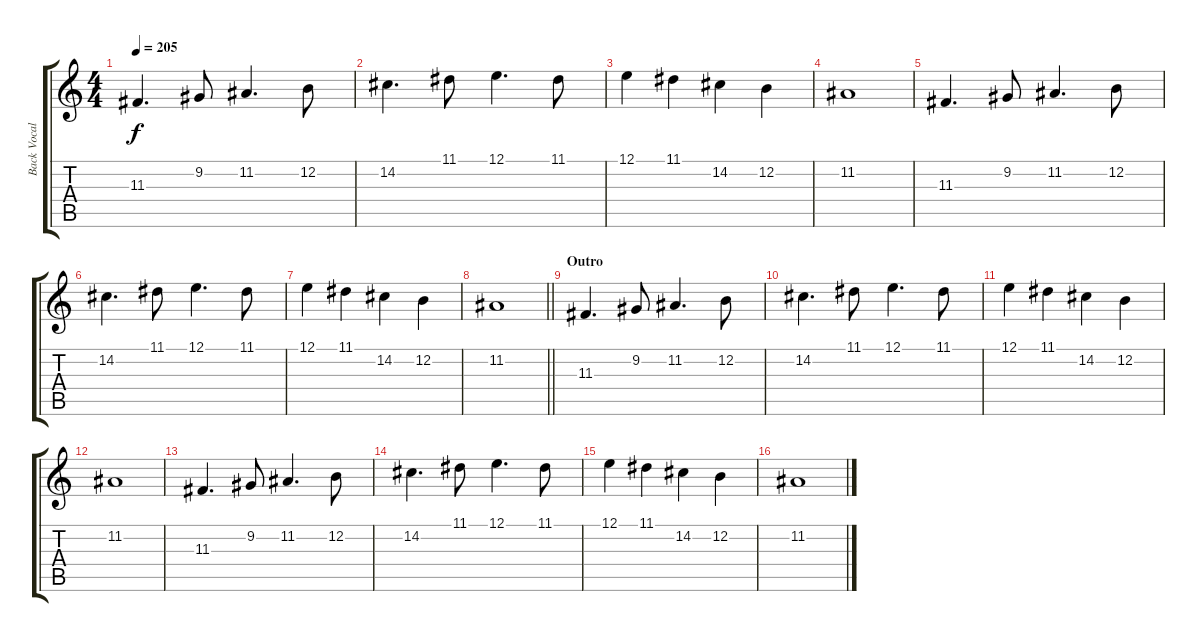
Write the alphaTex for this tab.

\track ("Back Vocals" "Back Vocal") {instrument tenorsax}
\staff {score tabs}
\tuning (E4 B3 G3 D3 A2 E2) {hide}
\ts (4 4)
\tempo 205
\clef g2
\ks c
11.3.4{d dy f} 9.2.8 11.2.4{d} 12.2.8 |
14.2.4{d} 11.1.8 12.1.4{d} 11.1.8 |
12.1.4 11.1.4 14.2.4 12.2.4 |
11.2.1 |
11.3.4{d} 9.2.8 11.2.4{d} 12.2.8 |
14.2.4{d} 11.1.8 12.1.4{d} 11.1.8 |
12.1.4 11.1.4 14.2.4 12.2.4 |
\barLineRight lightlight
11.2.1 |
\section ("" "Outro")
11.3.4{d} 9.2.8 11.2.4{d} 12.2.8 |
14.2.4{d} 11.1.8 12.1.4{d} 11.1.8 |
12.1.4 11.1.4 14.2.4 12.2.4 |
11.2.1 |
11.3.4{d} 9.2.8 11.2.4{d} 12.2.8 |
14.2.4{d} 11.1.8 12.1.4{d} 11.1.8 |
12.1.4 11.1.4 14.2.4 12.2.4 |
11.2.1
